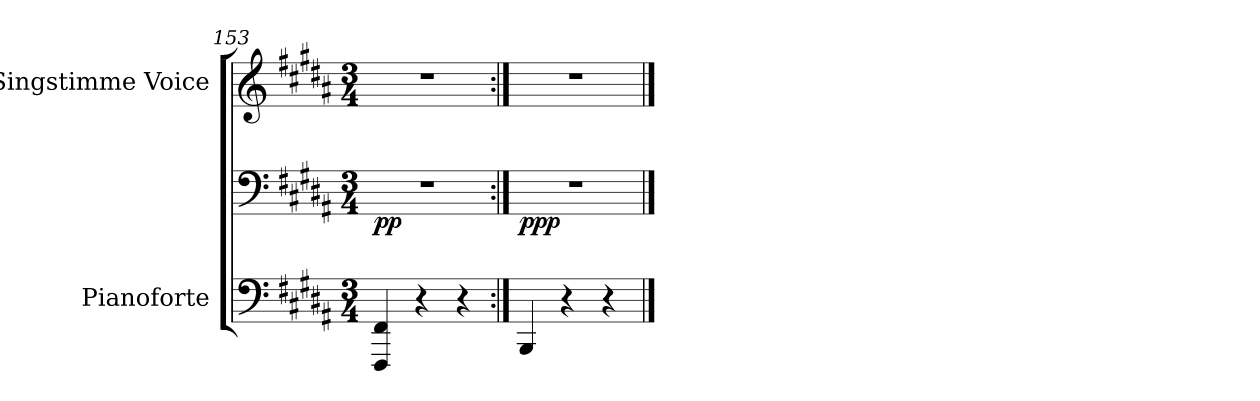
**kern	**kern	**dynam	**kern
*part2	*part2	*part2	*part1
*staff3	*staff2	*staff2/3	*staff1
*I"Pianoforte	*	*	*I"Singstimme Voice
*I'Pno	*	*	*
*clefF4	*clefF4	*	*clefG2
*k[f#c#g#d#a#]	*k[f#c#g#d#a#]	*	*k[f#c#g#d#a#]
*M3/4	*M3/4	*	*M3/4
=153	=153	=153	=153
!	!	!LO:DY:b	!
4FFF#/ 4FF#/	2.r	pp	2.r
4r	.	.	.
4r	.	.	.
=154:|!	=154:|!	=154:|!	=154:|!
!	!	!LO:DY:b	!
4BBB/	2.r	ppp	2.r
4r	.	.	.
4r	.	.	.
==	==	==	==
*-	*-	*-	*-
